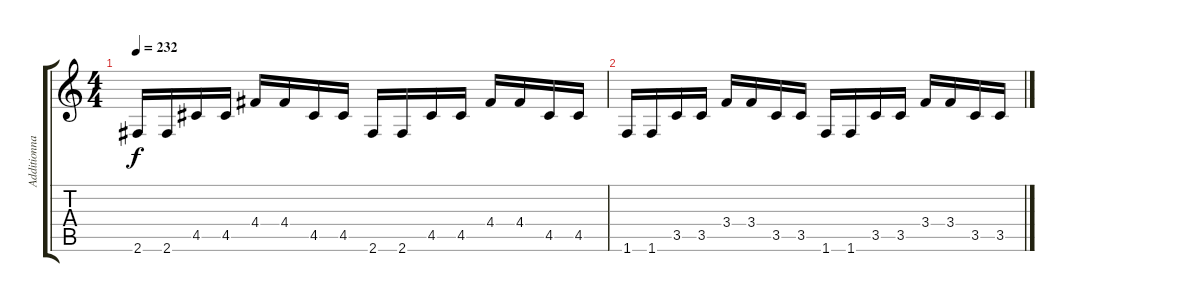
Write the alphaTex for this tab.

\track ("Additionnal Lead Guitar" "Additionna") {instrument overdrivenguitar}
\staff {score tabs}
\tuning (E4 B3 G3 D3 A2 E2) {hide}
\ts (4 4)
\tempo 232
\clef g2
\ks c
2.6.16{dy f} 2.6.16 4.5.16 4.5.16 4.4.16 4.4.16 4.5.16 4.5.16 2.6.16 2.6.16 4.5.16 4.5.16 4.4.16 4.4.16 4.5.16 4.5.16 |
1.6.16 1.6.16 3.5.16 3.5.16 3.4.16 3.4.16 3.5.16 3.5.16 1.6.16 1.6.16 3.5.16 3.5.16 3.4.16 3.4.16 3.5.16 3.5.16
